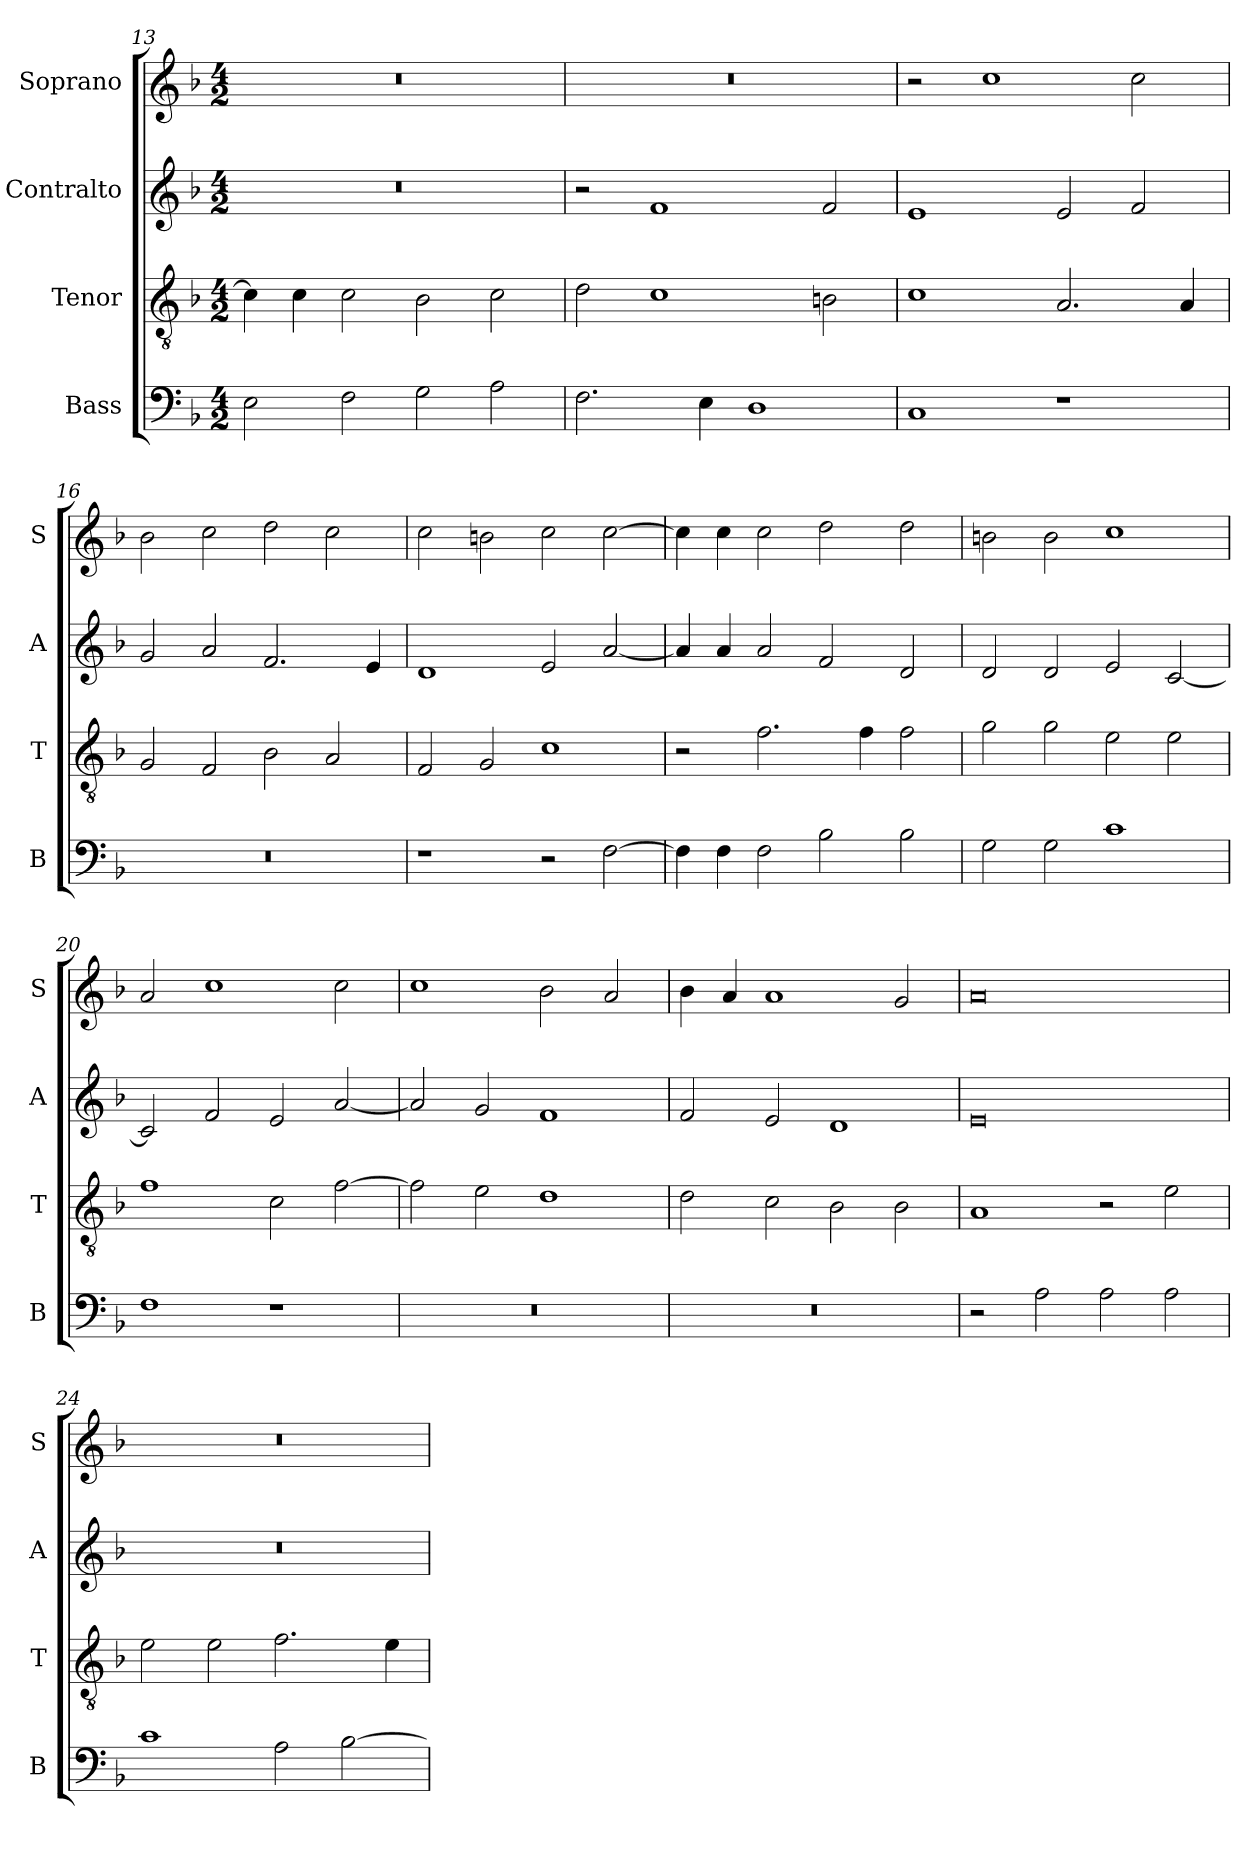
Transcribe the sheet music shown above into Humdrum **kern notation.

**kern	**kern	**kern	**kern
*part4	*part3	*part2	*part1
*staff4	*staff3	*staff2	*staff1
*I"Bass	*I"Tenor	*I"Contralto	*I"Soprano
*I'B	*I'T	*I'A	*I'S
*clefF4	*clefGv2	*clefG2	*clefG2
*k[b-]	*k[b-]	*k[b-]	*k[b-]
*F:ion	*F:ion	*F:ion	*F:ion
*M4/2	*M4/2	*M4/2	*M4/2
=13	=13	=13	=13
2E	4c]	0r	0r
.	4c	.	.
2F	2c	.	.
2G	2B-	.	.
2A	2c	.	.
=14	=14	=14	=14
2.F	2d	2r	0r
.	1c	1f	.
4E	.	.	.
1D	.	.	.
.	2Bn	2f	.
=15	=15	=15	=15
1C	1c	1e	2r
.	.	.	1cc
1r	2.A	2e	.
.	.	2f	2cc
.	4A	.	.
=16	=16	=16	=16
0r	2G	2g	2b-
.	2F	2a	2cc
.	2B-	2.f	2dd
.	2A	.	2cc
.	.	4e	.
=17	=17	=17	=17
1r	2F	1d	2cc
.	2G	.	2bn
2r	1c	2e	2cc
[2F	.	[2a	[2cc
=18	=18	=18	=18
4F]	2r	4a]	4cc]
4F	.	4a	4cc
2F	2.f	2a	2cc
2B-	.	2f	2dd
.	4f	.	.
2B-	2f	2d	2dd
=19	=19	=19	=19
2G	2g	2d	2bn
2G	2g	2d	2b
1c	2e	2e	1cc
.	2e	[2c	.
=20	=20	=20	=20
1F	1f	2c]	2a
.	.	2f	1cc
1r	2c	2e	.
.	[2f	[2a	2cc
=21	=21	=21	=21
0r	2f]	2a]	1cc
.	2e	2g	.
.	1d	1f	2b-
.	.	.	2a
=22	=22	=22	=22
0r	2d	2f	4b-
.	.	.	4a
.	2c	2e	1a
.	2B-	1d	.
.	2B-	.	2g
=23	=23	=23	=23
2r	1A	0e	0a
2A	.	.	.
2A	2r	.	.
2A	2e	.	.
=24	=24	=24	=24
1c	2e	0r	0r
.	2e	.	.
2A	2.f	.	.
[2B-	.	.	.
.	4e	.	.
=	=	=	=
*-	*-	*-	*-
